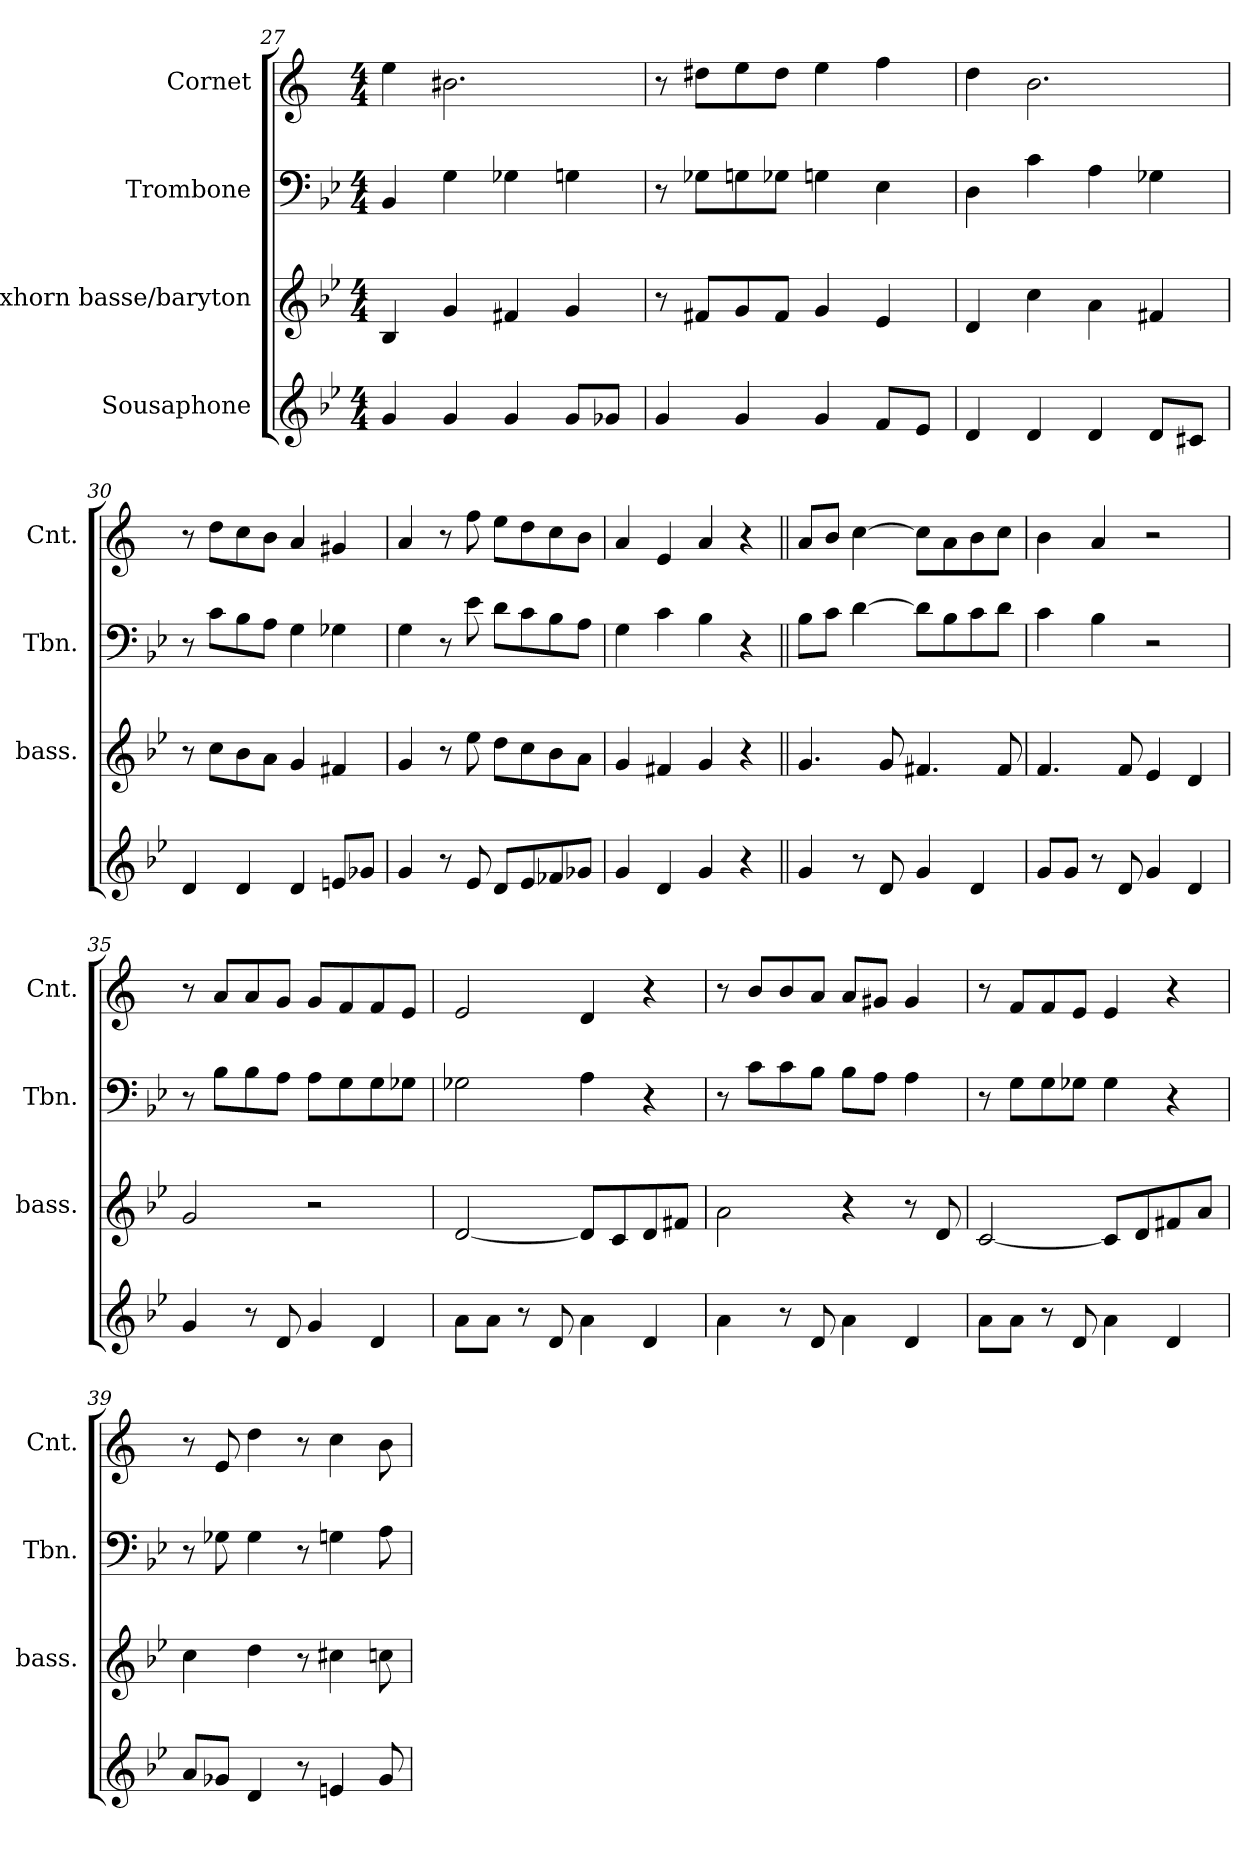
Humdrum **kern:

**kern	**kern	**kern	**kern
*part4	*part3	*part2	*part1
*staff4	*staff3	*staff2	*staff1
*I"Sousaphone	*I"Saxhorn basse/baryton	*I"Trombone	*I"Cornet
*	*I'bass.	*I'Tbn.	*I'Cnt.
*clefG2	*clefG2	*clefF4	*clefG2
*ITrd15c26	*ITrd8c14	*	*ITrd1c2
*k[b-e-]	*k[b-e-]	*k[b-e-]	*k[b-e-]
*M4/4	*M4/4	*M4/4	*M4/4
=27	=27	=27	=27
4GG/	4BB-/	4BB-/	4dd\
4GG/	4G/	4G\	2.a#X\
4GG/	4F#X/	4G-X\	.
8GG/L	4G/	4Gn\	.
8GG-X/J	.	.	.
=28	=28	=28	=28
4GG/	8r	8r	8r
.	8F#X/L	8G-X\L	8cc#X\L
4GG/	8G/	8Gn\	8dd\
.	8F#/J	8G-X\J	8cc#\J
4GG/	4G/	4Gn\	4dd\
8FF/L	4E-/	4E-\	4ee-\
8EE-/J	.	.	.
!!LO:PB:g=z
=29	=29	=29	=29
4DD/	4D/	4D\	4cc\
4DD/	4c\	4c\	2.a\
4DD/	4A\	4A\	.
8DD/L	4F#X/	4G-X\	.
8CC#X/J	.	.	.
=30	=30	=30	=30
4DD/	8r	8r	8r
.	8c\L	8c\L	8cc\L
4DD/	8B-\	8B-\	8b-\
.	8A\J	8A\J	8a\J
4DD/	4G/	4G\	4g/
8EEn/L	4F#X/	4G-X\	4f#X/
8GG-X/J	.	.	.
=31	=31	=31	=31
4GG/	4G/	4G\	4g/
8r	8r	8r	8r
8EE-/	8e-\	8e-\	8ee-\
8DD/L	8d\L	8d\L	8dd\L
8EE-/	8c\	8c\	8cc\
8FF-X/	8B-\	8B-\	8b-\
8GG-X/J	8A\J	8A\J	8a\J
=32	=32	=32	=32
4GG/	4G/	4G\	4g/
4DD/	4F#X/	4c\	4d/
4GG/	4G/	4B-\	4g/
4r	4r	4r	4r
!!LO:LB:g=z
=33||	=33||	=33||	=33||
4GG/	4.G/	8B-\L	8g/L
.	.	8c\J	8a/J
8r	.	[4d\	[4b-\
8DD/	8G/	.	.
4GG/	4.F#X/	8d\L]	8b-\L]
.	.	8B-\	8g\
4DD/	.	8c\	8a\
.	8F#/	8d\J	8b-\J
=34	=34	=34	=34
8GG/L	4.F/	4c\	4a\
8GG/J	.	.	.
8r	.	4B-\	4g/
8DD/	8F/	.	.
4GG/	4E-/	2r	2r
4DD/	4D/	.	.
=35	=35	=35	=35
4GG/	2G/	8r	8r
.	.	8B-\L	8g/L
8r	.	8B-\	8g/
8DD/	.	8A\J	8f/J
4GG/	2r	8A\L	8f/L
.	.	8G\	8e-/
4DD/	.	8G\	8e-/
.	.	8G-X\J	8d/J
=36	=36	=36	=36
8AA\L	[2D/	2G-X\	2d/
8AA\J	.	.	.
8r	.	.	.
8DD/	.	.	.
4AA\	8D/L]	4A\	4c/
.	8C/	.	.
4DD/	8D/	4r	4r
.	8F#X/J	.	.
!!LO:LB:g=z
=37	=37	=37	=37
4AA\	2A\	8r	8r
.	.	8c\L	8a/L
8r	.	8c\	8a/
8DD/	.	8B-\J	8g/J
4AA\	4r	8B-\L	8g/L
.	.	8A\J	8f#X/J
4DD/	8r	4A\	4f#/
.	8D/	.	.
=38	=38	=38	=38
8AA\L	[2C/	8r	8r
8AA\J	.	8G\L	8e-/L
8r	.	8G\	8e-/
8DD/	.	8G-X\J	8d/J
4AA\	8C/L]	4G-\	4d/
.	8D/	.	.
4DD/	8F#X/	4r	4r
.	8A/J	.	.
=39	=39	=39	=39
8AA/L	4c\	8r	8r
8GG-X/J	.	8G-X\	8d/
4DD/	4d\	4G-\	4cc\
8r	8r	8r	8r
4EEn/	4c#X\	4Gn\	4b-\
8GG-/	8cn\	8A\	8a\
=	=	=	=
*-	*-	*-	*-
